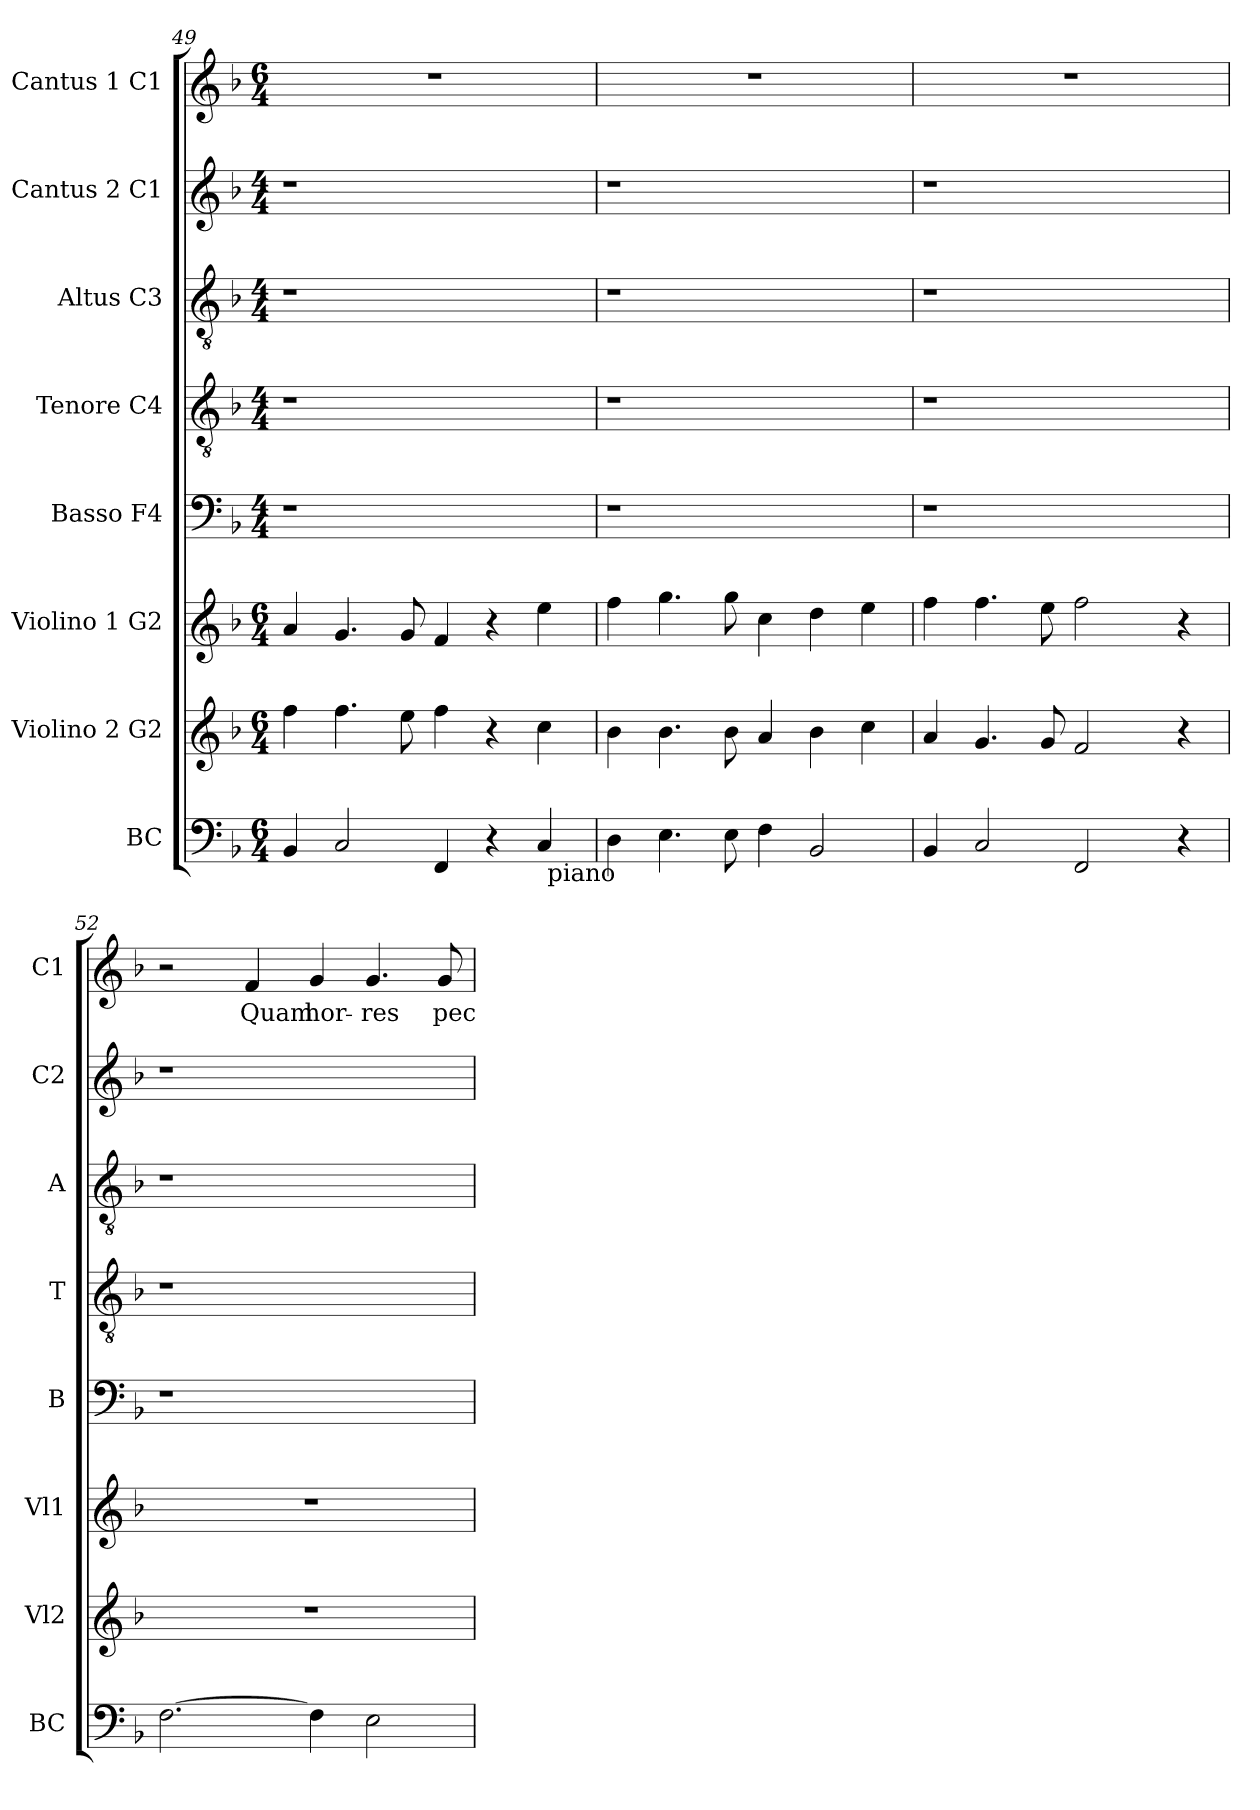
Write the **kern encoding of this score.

**kern	**kern	**kern	**kern	**kern	**kern	**kern	**kern	**text
*part8	*part7	*part6	*part5	*part4	*part3	*part2	*part1	*part1
*staff8	*staff7	*staff6	*staff5	*staff4	*staff3	*staff2	*staff1	*staff1
*I"BC	*I"Violino 2  G2	*I"Violino 1  G2	*I"Basso  F4	*I"Tenore  C4	*I"Altus  C3	*I"Cantus 2  C1	*I"Cantus 1  C1	*
*I'BC	*I'Vl2	*I'Vl1	*I'B	*I'T	*I'A	*I'C2	*I'C1	*
*clefF4	*clefG2	*clefG2	*clefF4	*clefGv2	*clefGv2	*clefG2	*clefG2	*
*k[b-]	*k[b-]	*k[b-]	*k[b-]	*k[b-]	*k[b-]	*k[b-]	*k[b-]	*
*F:	*F:	*F:	*F:	*F:	*F:	*F:	*F:	*
*M6/4	*M6/4	*M6/4	*M4/4	*M4/4	*M4/4	*M4/4	*M6/4	*
=49	=49	=49	=49	=49	=49	=49	=49	=49
*^	*	*	*	*	*	*	*	*
4BB-/	1ryy	4ff\	4a/	1r	1r	1r	1r	1.r	.
2C/	.	4.ff\	4.g/	.	.	.	.	.	.
.	.	8ee\	8g/	.	.	.	.	.	.
4FF/	.	4ff\	4f/	.	.	.	.	.	.
4r	4ryy	4r	4r	2ryy	2ryy	2ryy	2ryy	.	.
4C/	64ryy	4cc\	4ee\	.	.	.	.	.	.
!	!LO:TX:b:t=piano	!	!	!	!	!	!	!	!
.	8...ryy	.	.	.	.	.	.	.	.
*v	*v	*	*	*	*	*	*	*	*
=50	=50	=50	=50	=50	=50	=50	=50	=50
4D\	4b-\	4ff\	1r	1r	1r	1r	1.r	.
4.E\	4.b-\	4.gg\	.	.	.	.	.	.
8E\	8b-\	8gg\	.	.	.	.	.	.
4F\	4a/	4cc\	.	.	.	.	.	.
2BB-/	4b-\	4dd\	2ryy	2ryy	2ryy	2ryy	.	.
.	4cc\	4ee\	.	.	.	.	.	.
=51	=51	=51	=51	=51	=51	=51	=51	=51
4BB-/	4a/	4ff\	1r	1r	1r	1r	1.r	.
2C/	4.g/	4.ff\	.	.	.	.	.	.
.	8g/	8ee\	.	.	.	.	.	.
2FF/	2f/	2ff\	.	.	.	.	.	.
.	.	.	2ryy	2ryy	2ryy	2ryy	.	.
4r	4r	4r	.	.	.	.	.	.
!!LO:LB:g=z
=52	=52	=52	=52	=52	=52	=52	=52	=52
[>2.F\	1.r	1.r	1r	1r	1r	1r	2r	.
!	!	!	!	!	!	!	!	!LO:LY:b:cj
.	.	.	.	.	.	.	4f/	Quam
!	!	!	!	!	!	!	!	!LO:LY:b
4F<\]	.	.	.	.	.	.	4g/	hor-
!	!	!	!	!	!	!	!	!LO:LY:b:rj
2E\	.	.	2ryy	2ryy	2ryy	2ryy	4.g/	-res
!	!	!	!	!	!	!	!	!LO:LY:b
.	.	.	.	.	.	.	8g/	pec-
=	=	=	=	=	=	=	=	=
*-	*-	*-	*-	*-	*-	*-	*-	*-
